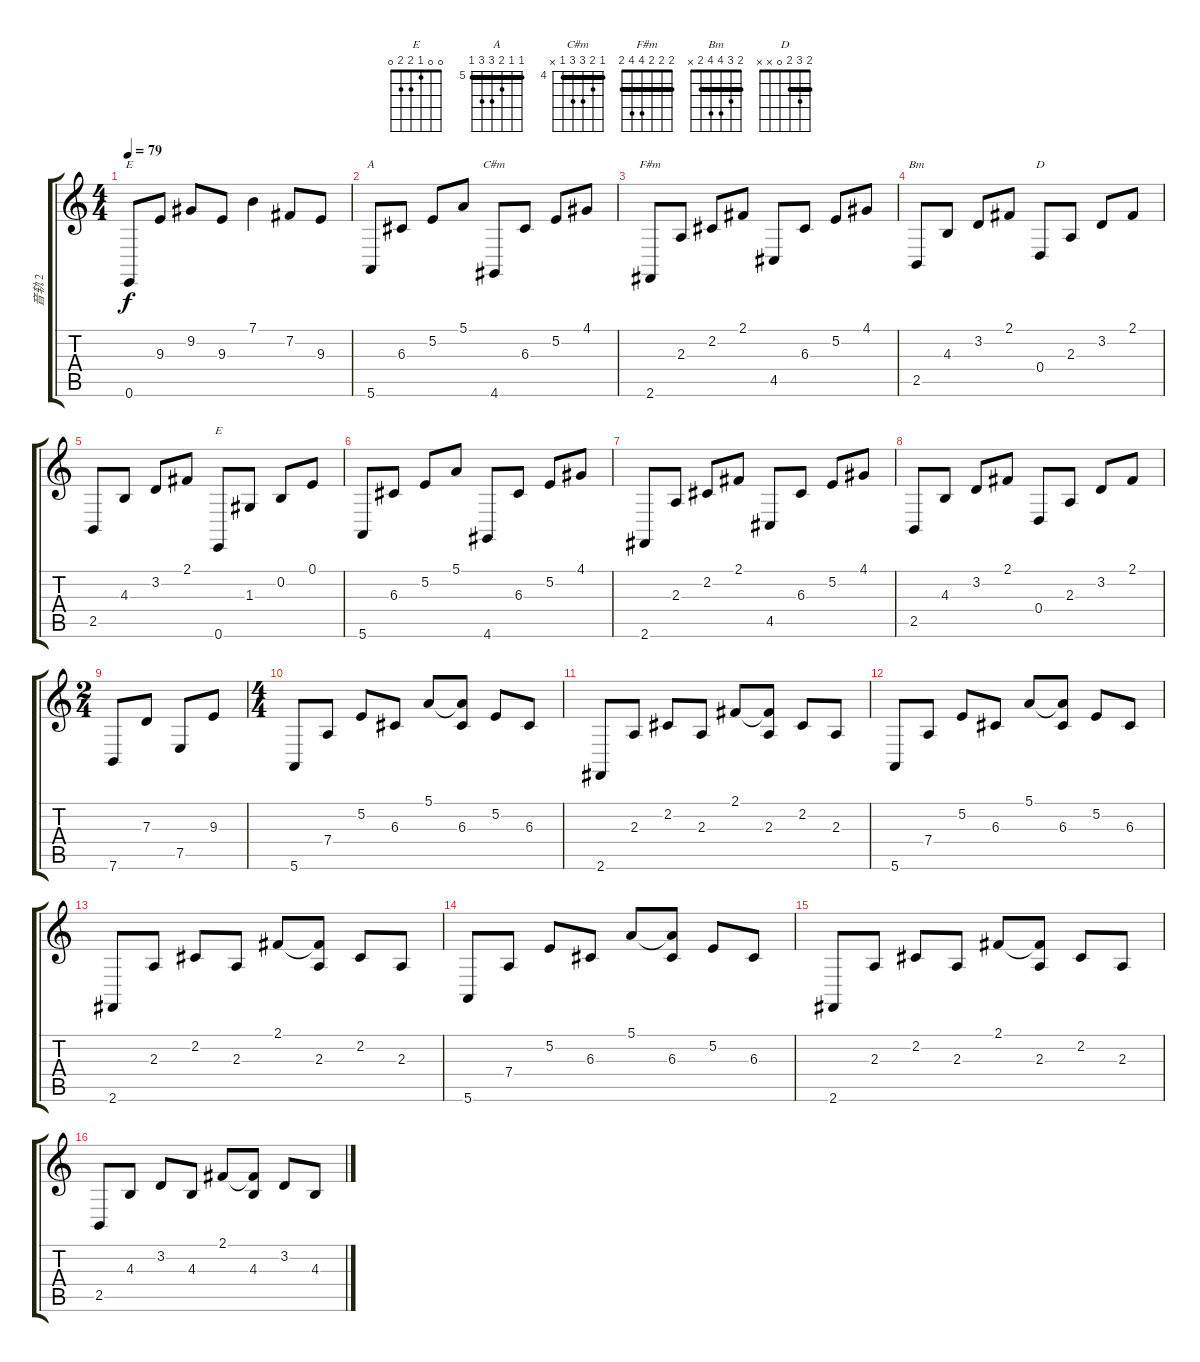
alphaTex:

\track ("音轨 2" "音轨 2") {instrument recorder}
\staff {score tabs}
\tuning (E4 B3 G3 D3 A2 E2) {hide}
\chord ("E" 7 9 9 9 7 0) {firstfret 7 barre 7}
\chord ("A" 5 5 6 7 7 5) {firstfret 5 barre 5}
\chord ("C#m" 4 5 6 6 4 x) {firstfret 4 barre 4}
\chord ("F#m" 2 2 2 4 4 2) {barre 2}
\chord ("Bm" 2 3 4 4 2 x) {barre 2}
\chord ("D" 2 3 2 0 x x) {barre 2}
\chord ("E" 0 0 1 2 2 0)
\ts (4 4)
\tempo 79
\clef g2
\ks c
0.6.8{ch "E" dy f} 9.3.8 9.2.8 9.3.8 7.1.4 7.2.8 9.3.8 |
5.6.8{ch "A"} 6.3.8 5.2.8 5.1.8 4.6.8{ch "C#m"} 6.3.8 5.2.8 4.1.8 |
2.6.8{ch "F#m"} 2.3.8 2.2.8 2.1.8 4.5.8 6.3.8 5.2.8 4.1.8 |
2.5.8{ch "Bm"} 4.3.8 3.2.8 2.1.8 0.4.8{ch "D"} 2.3.8 3.2.8 2.1.8 |
2.5.8 4.3.8 3.2.8 2.1.8 0.6.8{ch "E"} 1.3.8 0.2.8 0.1.8 |
5.6.8 6.3.8 5.2.8 5.1.8 4.6.8 6.3.8 5.2.8 4.1.8 |
2.6.8 2.3.8 2.2.8 2.1.8 4.5.8 6.3.8 5.2.8 4.1.8 |
2.5.8 4.3.8 3.2.8 2.1.8 0.4.8 2.3.8 3.2.8 2.1.8 |
\ts (2 4)
7.6.8 7.3.8 7.5.8 9.3.8 |
\ts (4 4)
5.6.8 7.4.8 5.2.8 6.3.8 5.1.8 (5.1{t} 6.3).8 5.2.8 6.3.8 |
2.6.8 2.3.8 2.2.8 2.3.8 2.1.8 (2.1{t} 2.3).8 2.2.8 2.3.8 |
5.6.8 7.4.8 5.2.8 6.3.8 5.1.8 (5.1{t} 6.3).8 5.2.8 6.3.8 |
2.6.8 2.3.8 2.2.8 2.3.8 2.1.8 (2.1{t} 2.3).8 2.2.8 2.3.8 |
5.6.8 7.4.8 5.2.8 6.3.8 5.1.8 (5.1{t} 6.3).8 5.2.8 6.3.8 |
2.6.8 2.3.8 2.2.8 2.3.8 2.1.8 (2.1{t} 2.3).8 2.2.8 2.3.8 |
2.5.8 4.3.8 3.2.8 4.3.8 2.1.8 (2.1{t} 4.3).8 3.2.8 4.3.8
